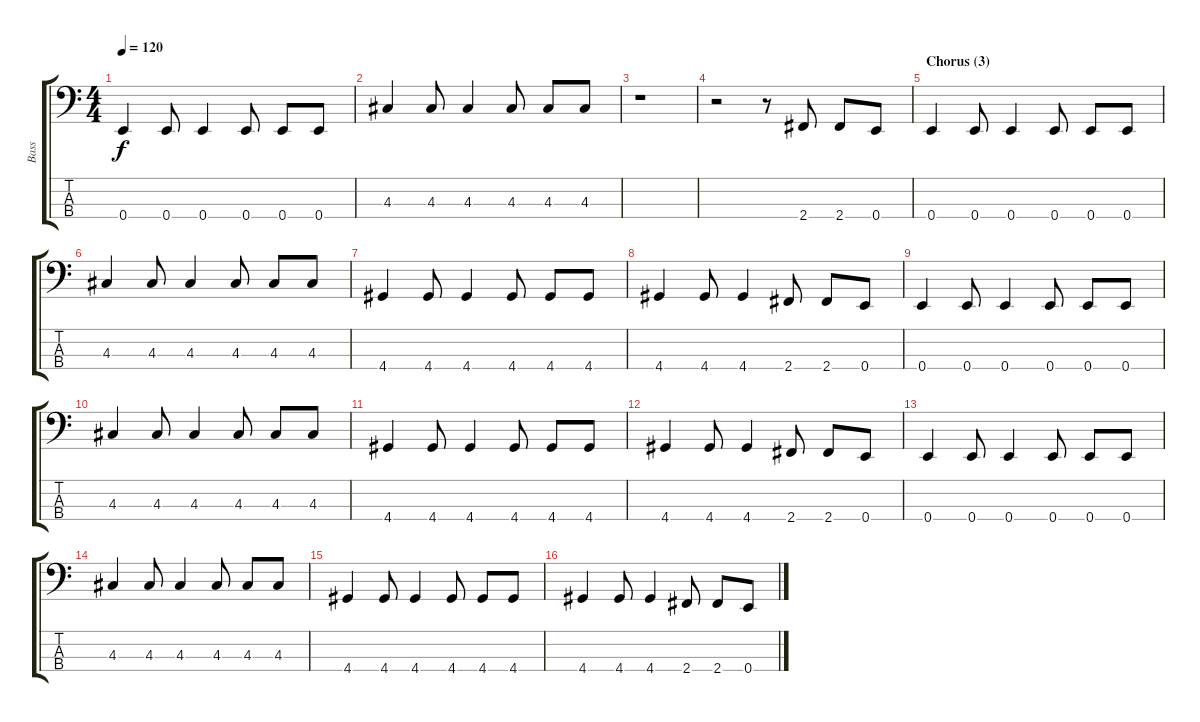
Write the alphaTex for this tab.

\track ("Bass" "Bass") {instrument electricbasspick}
\staff {score tabs}
\tuning (G2 D2 A1 E1) {hide}
\ts (4 4)
\tempo 120
\clef f4
\ks c
0.4.4{dy f} 0.4.8 0.4.4 0.4.8 0.4.8 0.4.8 |
4.3.4 4.3.8 4.3.4 4.3.8 4.3.8 4.3.8 |
r.1 |
r.2 r.8 2.4.8 2.4.8 0.4.8 |
\section ("" "Chorus (3)")
0.4.4 0.4.8 0.4.4 0.4.8 0.4.8 0.4.8 |
4.3.4 4.3.8 4.3.4 4.3.8 4.3.8 4.3.8 |
4.4.4 4.4.8 4.4.4 4.4.8 4.4.8 4.4.8 |
4.4.4 4.4.8 4.4.4 2.4.8 2.4.8 0.4.8 |
0.4.4 0.4.8 0.4.4 0.4.8 0.4.8 0.4.8 |
4.3.4 4.3.8 4.3.4 4.3.8 4.3.8 4.3.8 |
4.4.4 4.4.8 4.4.4 4.4.8 4.4.8 4.4.8 |
4.4.4 4.4.8 4.4.4 2.4.8 2.4.8 0.4.8 |
0.4.4 0.4.8 0.4.4 0.4.8 0.4.8 0.4.8 |
4.3.4 4.3.8 4.3.4 4.3.8 4.3.8 4.3.8 |
4.4.4 4.4.8 4.4.4 4.4.8 4.4.8 4.4.8 |
4.4.4 4.4.8 4.4.4 2.4.8 2.4.8 0.4.8
